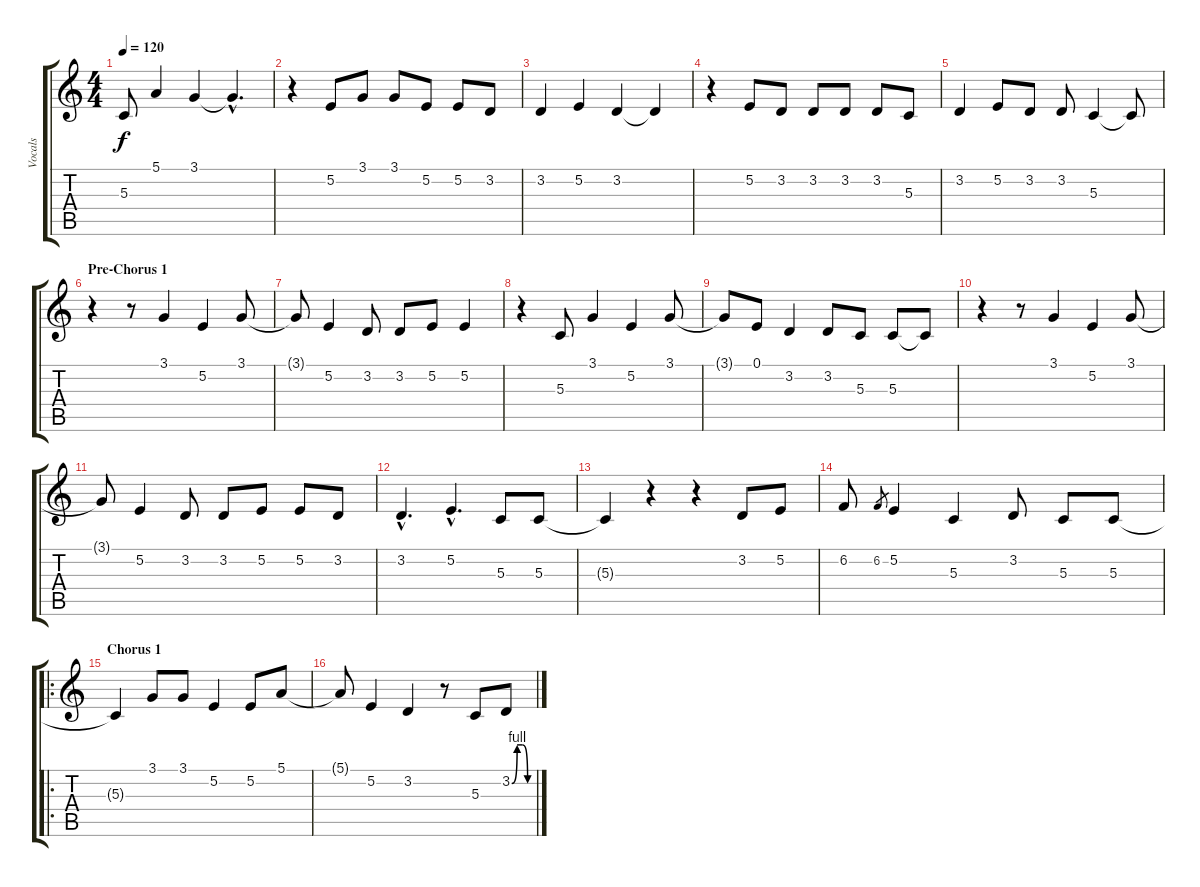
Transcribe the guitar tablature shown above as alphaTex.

\track ("Vocals" "Vocals") {instrument altosax}
\staff {score tabs}
\tuning (E4 B3 G3 D3 A2 E2) {hide}
\ts (4 4)
\tempo 120
\clef g2
\ks c
5.3{t}.8{dy f} 5.1.4 3.1.4 3.1{hac t}.4{d} |
r.4 5.2.8 3.1.8 3.1.8 5.2.8 5.2.8 3.2.8 |
3.2.4 5.2.4 3.2.4 3.2{t}.4 |
r.4 5.2.8 3.2.8 3.2.8 3.2.8 3.2.8 5.3.8 |
3.2.4 5.2.8 3.2.8 3.2.8 5.3.4 5.3{t}.8 |
\section ("" "Pre-Chorus 1")
r.4 r.8 3.1.4 5.2.4 3.1.8 |
3.1{t}.8 5.2.4 3.2.8 3.2.8 5.2.8 5.2.4 |
r.4 5.3.8 3.1.4 5.2.4 3.1.8 |
3.1{t}.8 0.1.8 3.2.4 3.2.8 5.3.8 5.3.8 5.3{t}.8 |
r.4 r.8 3.1.4 5.2.4 3.1.8 |
3.1{t}.8 5.2.4 3.2.8 3.2.8 5.2.8 5.2.8 3.2.8 |
3.2{hac}.4{d} 5.2{hac}.4{d} 5.3.8 5.3.8 |
5.3{t}.4 r.4 r.4 3.2.8 5.2.8 |
6.2.8 6.2.8{gr} 5.2.4 5.3.4 3.2.8 5.3.8 5.3.8 |
\ro
\section ("" "Chorus 1")
5.3{t}.4 3.1.8 3.1.8 5.2.4 5.2.8 5.1.8 |
5.1{t}.8 5.2.4 3.2.4 r.8 5.3.8 3.2{be (custom 0 0 15 4 30 4 45 0 60 0)}.8
